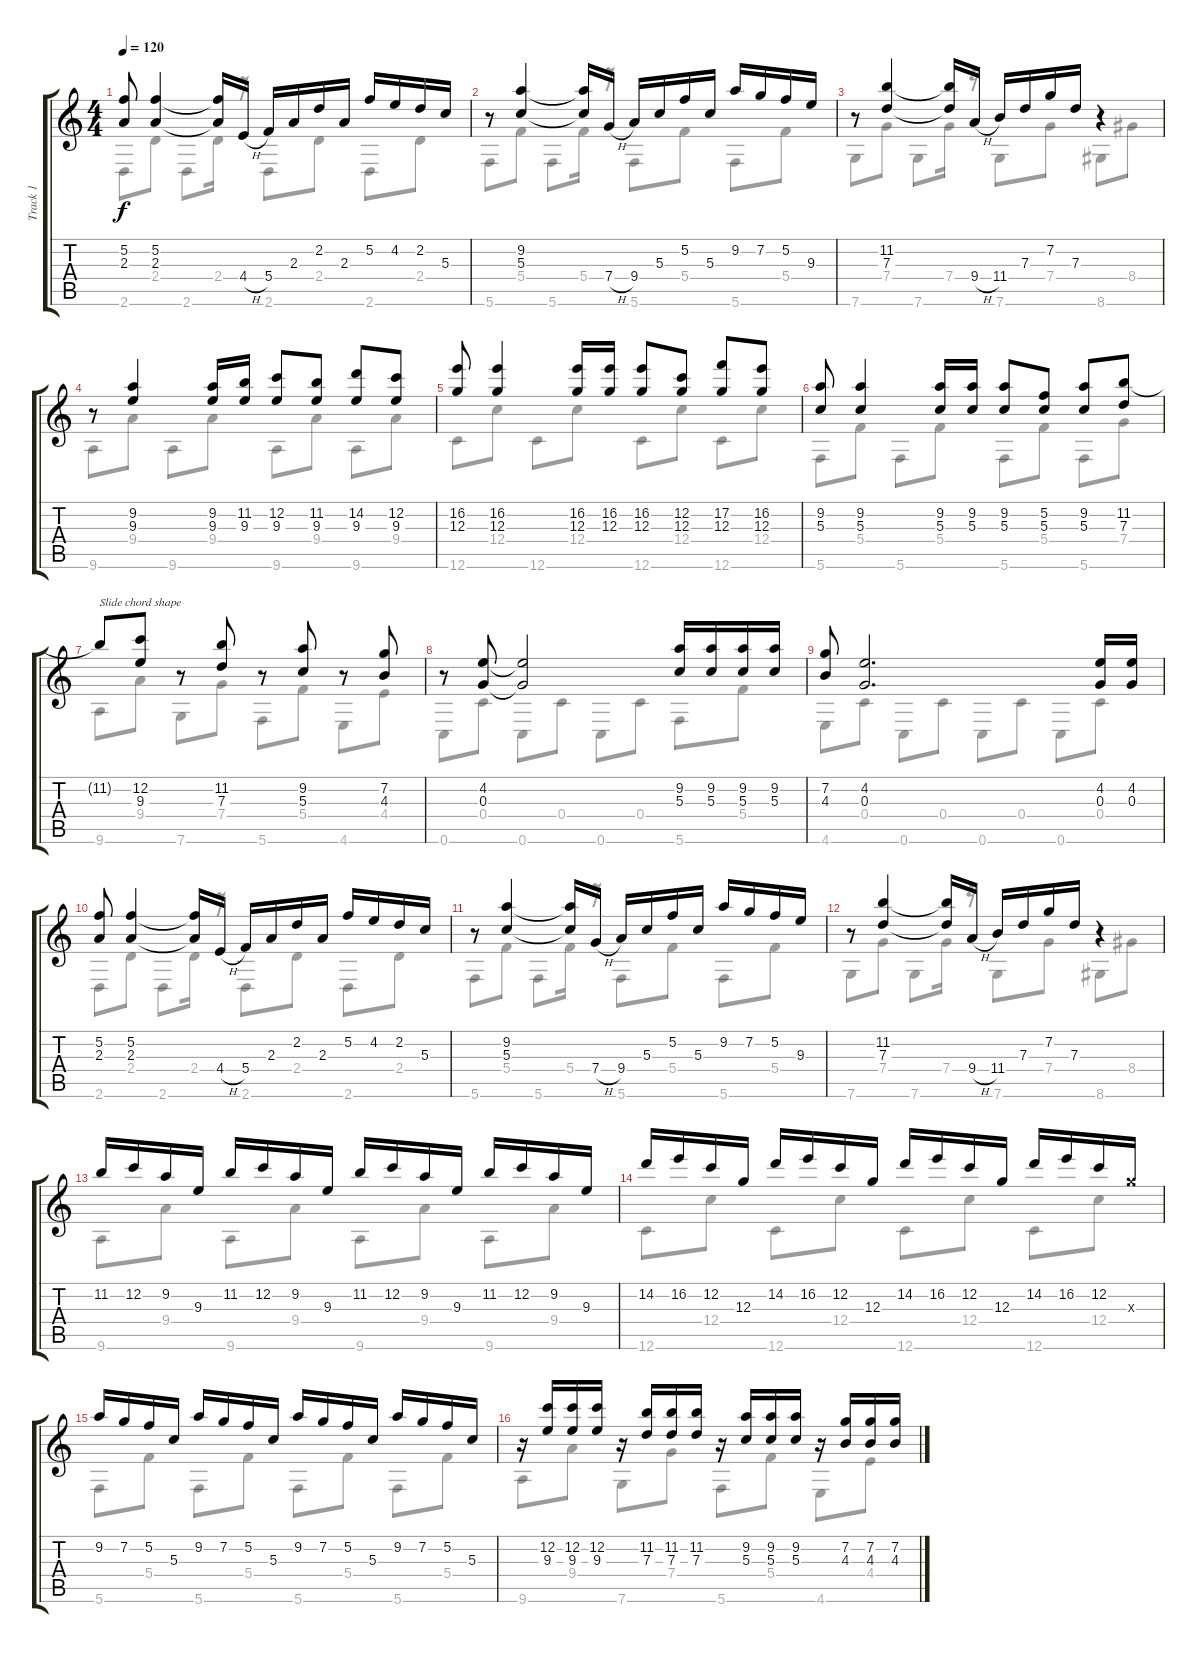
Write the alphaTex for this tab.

\track ("Track 1" "Track 1") {instrument acousticguitarsteel}
\staff {score tabs}
\tuning (E4 C4 G3 C3 G2 C2) {hide}
\voice
\ts (4 4)
\tempo 120
\clef g2
\ks aminor
(5.2 2.3).8{dy f} (5.2 2.3).4 (5.2{t} 2.3{t}).16 4.4{h}.16 5.4.16 2.3.16 2.2.16 2.3.16 5.2.16 4.2.16 2.2.16 5.3.16 |
r.8 (9.2 5.3).4 (9.2{t} 5.3{t}).16 7.4{h}.16 9.4.16 5.3.16 5.2.16 5.3.16 9.2.16 7.2.16 5.2.16 9.3.16 |
r.8 (11.2 7.3).4 (11.2{t} 7.3{t}).16 9.4{h}.16 11.4.16 7.3.16 7.2.16 7.3.16 r.4 |
r.8 (9.2 9.3).4 (9.2 9.3).16 (11.2 9.3).16 (12.2 9.3).8 (11.2 9.3).8 (14.2 9.3).8 (12.2 9.3).8 |
(16.2 12.3).8 (16.2 12.3).4 (16.2 12.3).16 (16.2 12.3).16 (16.2 12.3).8 (12.2 12.3).8 (17.2 12.3).8 (16.2 12.3).8 |
(9.2 5.3).8 (9.2 5.3).4 (9.2 5.3).16 (9.2 5.3).16 (9.2 5.3).8 (5.2 5.3).8 (9.2 5.3).8 (11.2 7.3).8 |
11.2{t}.8{txt "Slide chord shape"} (12.2 9.3).8 r.8 (11.2 7.3).8 r.8 (9.2 5.3).8 r.8 (7.2 4.3).8 |
r.8 (4.2 0.3).8 (4.2{t} 0.3{t}).2 (9.2 5.3).16 (9.2 5.3).16 (9.2 5.3).16 (9.2 5.3).16 |
(7.2 4.3).8 (4.2 0.3).2{d} (4.2 0.3).16 (4.2 0.3).16 |
(5.2 2.3).8 (5.2 2.3).4 (5.2{t} 2.3{t}).16 4.4{h}.16 5.4.16 2.3.16 2.2.16 2.3.16 5.2.16 4.2.16 2.2.16 5.3.16 |
r.8 (9.2 5.3).4 (9.2{t} 5.3{t}).16 7.4{h}.16 9.4.16 5.3.16 5.2.16 5.3.16 9.2.16 7.2.16 5.2.16 9.3.16 |
r.8 (11.2 7.3).4 (11.2{t} 7.3{t}).16 9.4{h}.16 11.4.16 7.3.16 7.2.16 7.3.16 r.4 |
11.2.16 12.2.16 9.2.16 9.3.16 11.2.16 12.2.16 9.2.16 9.3.16 11.2.16 12.2.16 9.2.16 9.3.16 11.2.16 12.2.16 9.2.16 9.3.16 |
14.2.16 16.2.16 12.2.16 12.3.16 14.2.16 16.2.16 12.2.16 12.3.16 14.2.16 16.2.16 12.2.16 12.3.16 14.2.16 16.2.16 12.2.16 12.3{x}.16 |
9.2.16 7.2.16 5.2.16 5.3.16 9.2.16 7.2.16 5.2.16 5.3.16 9.2.16 7.2.16 5.2.16 5.3.16 9.2.16 7.2.16 5.2.16 5.3.16 |
r.16 (12.2 9.3).16 (12.2 9.3).16 (12.2 9.3).16 r.16 (11.2 7.3).16 (11.2 7.3).16 (11.2 7.3).16 r.16 (9.2 5.3).16 (9.2 5.3).16 (9.2 5.3).16 r.16 (7.2 4.3).16 (7.2 4.3).16 (7.2 4.3).16
\voice
\clef g2
\ottava regular
\simile none
\ks aminor
2.6.8{dy f} 2.4.8 2.6.8 2.4.16 r.16 2.6.8 2.4.8 2.6.8 2.4.8 |
5.6.8 5.4.8 5.6.8 5.4.16 r.16 5.6.8 5.4.8 5.6.8 5.4.8 |
7.6.8 7.4.8 7.6.8 7.4.16 r.16 7.6.8 7.4.8 8.6.8 8.4.8 |
9.6.8 9.4.8 9.6.8 9.4.8 9.6.8 9.4.8 9.6.8 9.4.8 |
12.6.8 12.4.8 12.6.8 12.4.8 12.6.8 12.4.8 12.6.8 12.4.8 |
5.6.8 5.4.8 5.6.8 5.4.8 5.6.8 5.4.8 5.6.8 7.4.8 |
9.6.8 9.4.8 7.6.8 7.4.8 5.6.8 5.4.8 4.6.8 4.4.8 |
0.6.8 0.4.8 0.6.8 0.4.8 0.6.8 0.4.8 5.6.8 5.4.8 |
4.6.8 0.4.8 0.6.8 0.4.8 0.6.8 0.4.8 0.6.8 0.4.8 |
2.6.8 2.4.8 2.6.8 2.4.16 r.16 2.6.8 2.4.8 2.6.8 2.4.8 |
5.6.8 5.4.8 5.6.8 5.4.16 r.16 5.6.8 5.4.8 5.6.8 5.4.8 |
7.6.8 7.4.8 7.6.8 7.4.16 r.16 7.6.8 7.4.8 8.6.8 8.4.8 |
9.6.8 9.4.8 9.6.8 9.4.8 9.6.8 9.4.8 9.6.8 9.4.8 |
12.6.8 12.4.8 12.6.8 12.4.8 12.6.8 12.4.8 12.6.8 12.4.8 |
5.6.8 5.4.8 5.6.8 5.4.8 5.6.8 5.4.8 5.6.8 5.4.8 |
9.6.8 9.4.8 7.6.8 7.4.8 5.6.8 5.4.8 4.6.8 4.4.8
